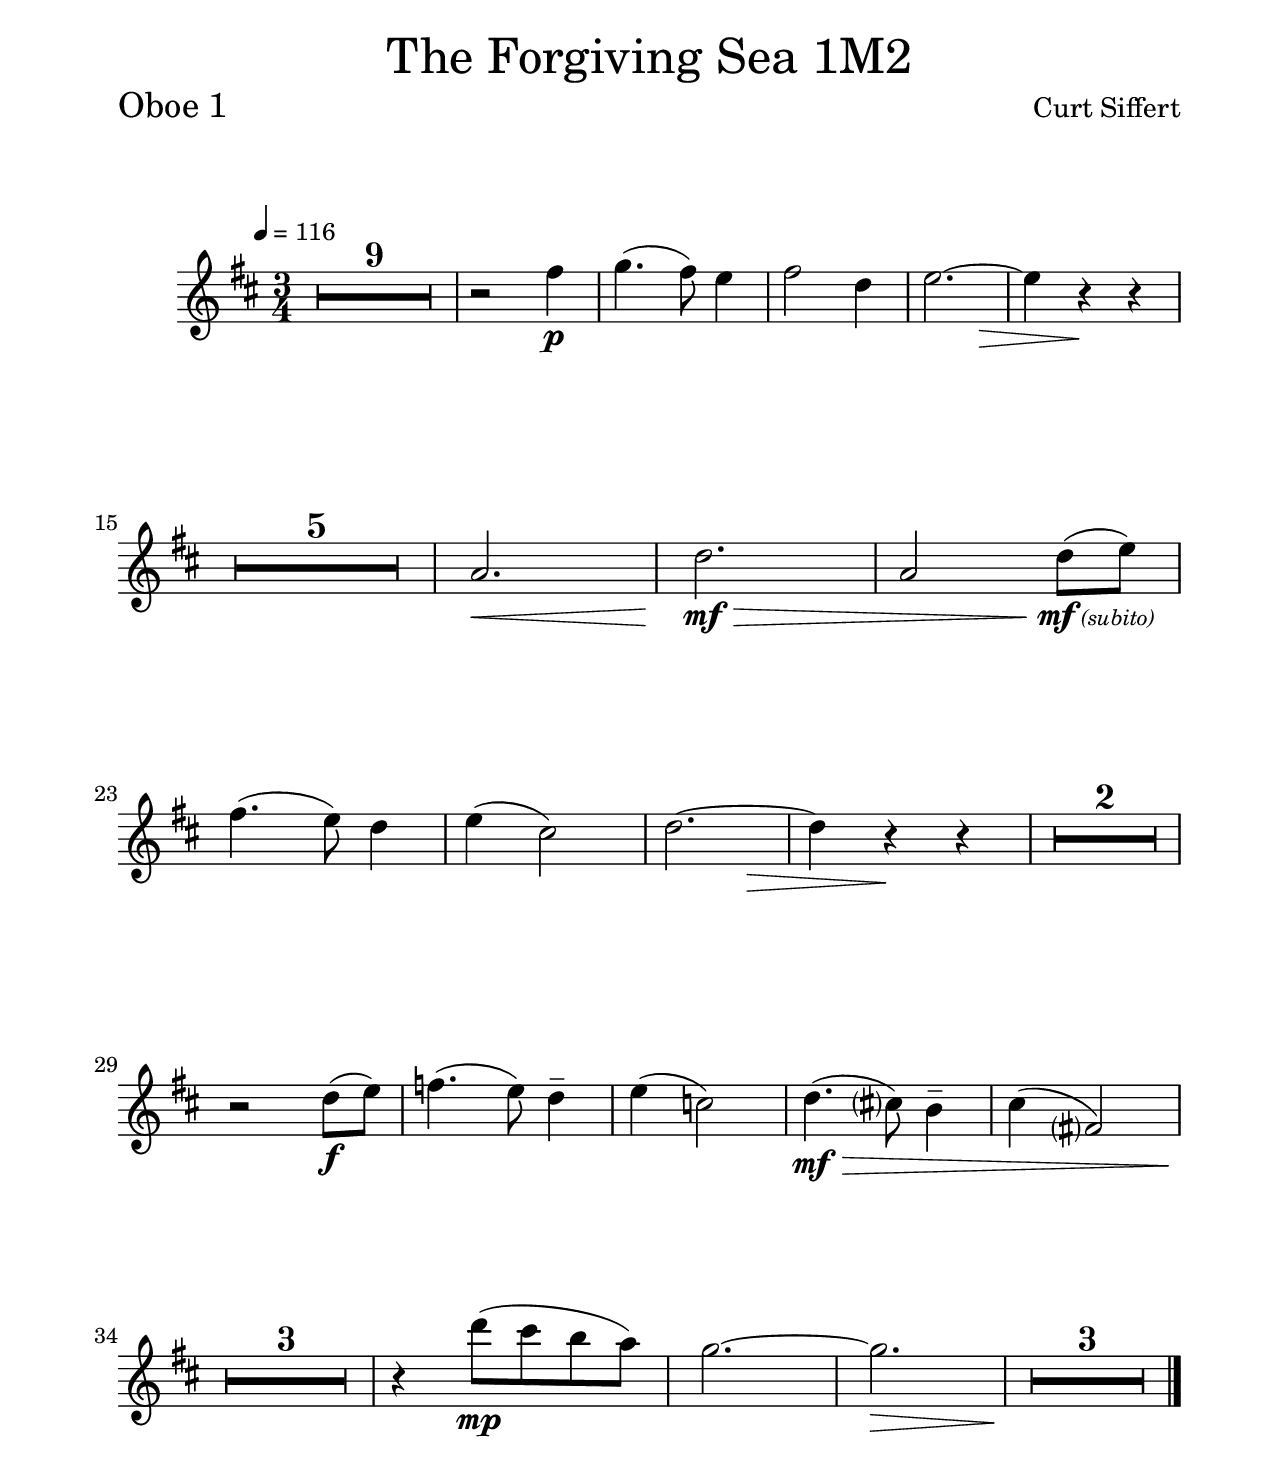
\version "2.18.2"
\include "english.ly"
\include "../lib/parts.ily"

\header {
  	instrument = "Oboe 1"
}

\version "2.18.2"
\include "english.ly"

 #(ly:set-option 'relative-includes #t)
\version "2.18.2"
\include "english.ly"

% calculate x-alignment based on attribute text + dynamic text
% this has to be a markup-command to get stencil-extent based on (interpret-markup layout props ...)
#(define-markup-command (center-dyn layout props atr-text dyn)(markup? string?)
  "x-align on center of dynamic"
  (let* (
          (text (string-append " " atr-text))
          (atr-stencil (interpret-markup layout props (markup #:normal-text #:tiny #:italic text)))
          (dyn-stencil (interpret-markup layout props (markup #:dynamic dyn)))
          (atr-x-ext (ly:stencil-extent atr-stencil X))
          (dyn-x-ext (ly:stencil-extent dyn-stencil X))
          (atr-x (- (cdr atr-x-ext)(car atr-x-ext)))
          (dyn-x (- (cdr dyn-x-ext)(car dyn-x-ext)))
          (x-align
            (* (-
                 (/ (+ atr-x (/ dyn-x 2)) (+ atr-x dyn-x) )
                 0.5) -2)
          )
        )
        (interpret-markup layout props (markup #:halign x-align #:concat (#:dynamic dyn #:normal-text #:tiny #:italic text)))
))
% define a 'new' attributed dynamic script
#(define (make-atr-dynamic-script atr dyn)
        (let ((dynamic (make-dynamic-script (markup #:center-dyn atr dyn))))
             (ly:music-set-property! dynamic 'tweaks (acons 'X-offset 0 (ly:music-property dynamic 'tweaks)))
             dynamic))


% define some attributed dynamics
subp = #(make-atr-dynamic-script "(subito)" "mf")

oboeOneNotes = \relative c'' {

	\time 3/4
	\key d \major
	\set tieWaitForNote = ##t
	
	R2.*9
	r2 fs4\p |
	g4.( fs8) e4 |
	fs2 d4 |
	<< e2.~ {s2 s4\> } >> | 
	e4 r\! r |
	
	\tag #'part { \break }
	
	R2.*5
	a,2.\< |
	d2.\mf\> |
	a2 d8\subp( e) |

	\tag #'part { \break }
	
	fs4.( e8) d4 |
	e( cs2) |
	<< d2.~ {s2 s4\> } >> |
	d4 r\! r |
	
	R2.*2

	\tag #'part { \break }

	r2 d8\f( e) |
	f4.( e8) d4-- |
	e( c2) |
	d4.\mf\>( cs?8) b4-- | 
	cs( fs,?2) |
	
	\tag #'part { \break }

	R4*9\!
	r4 d''8\mp( cs b a) |
	g2.~ |
	g2.\> |

	R2.*3\!
		
	\bar "|."
		
}


{ 
	\everyPartScore
	\keepWithTag #'part \oboeOneNotes
}	
